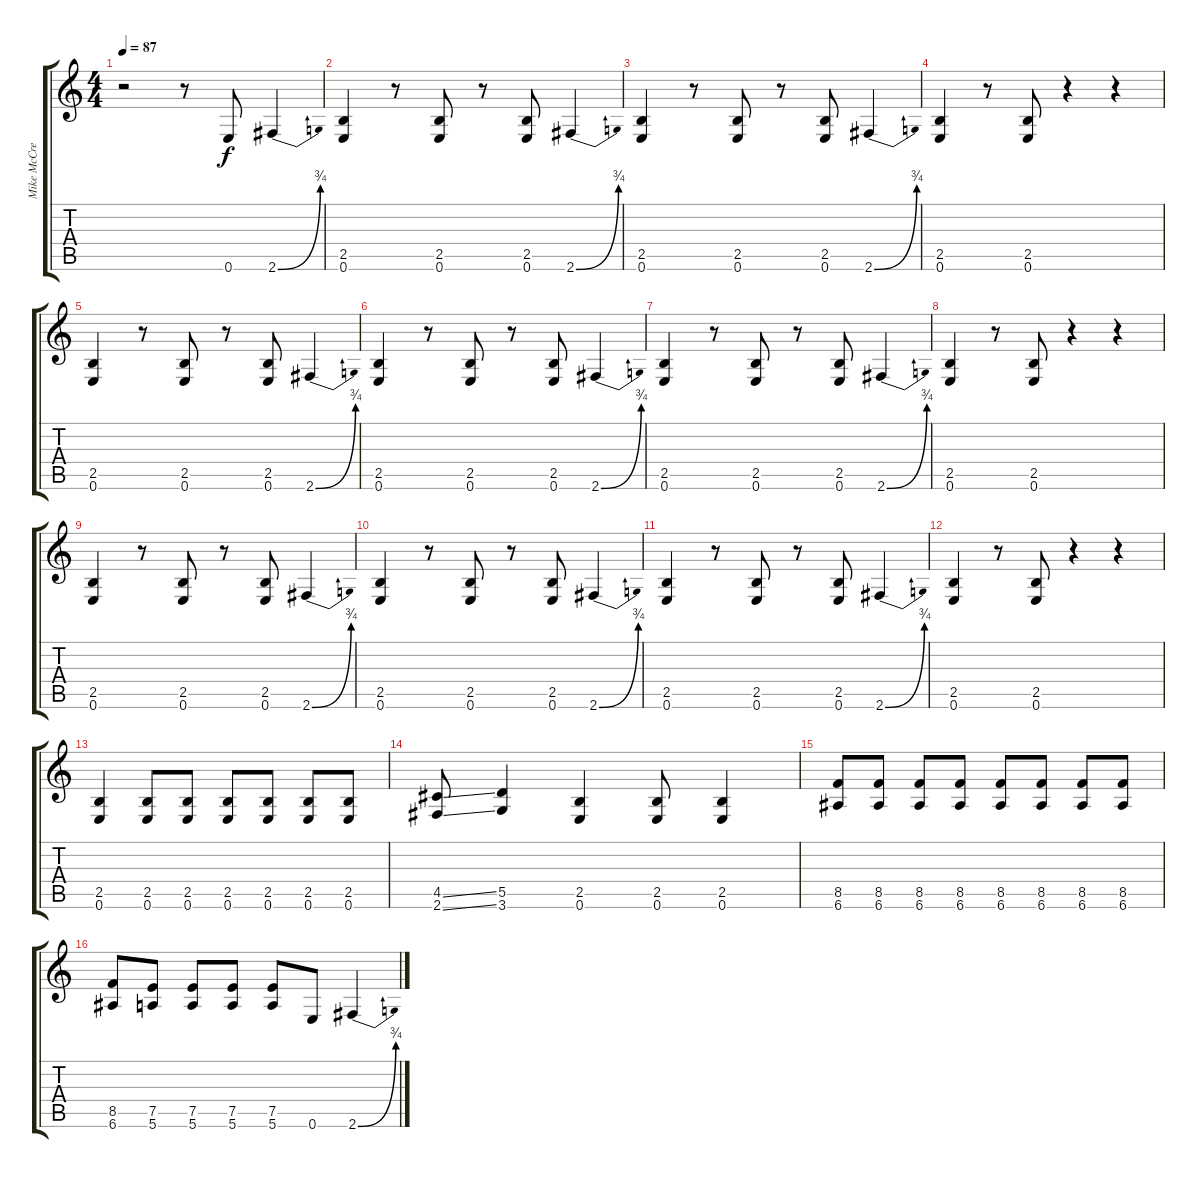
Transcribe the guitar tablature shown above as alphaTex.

\track ("Mike McCready" "Mike McCre") {instrument distortionguitar}
\staff {score tabs}
\tuning (E4 B3 G3 D3 A2 E2) {hide}
\ts (4 4)
\tempo 87
\clef g2
\ks c
r.2{dy f} r.8 0.6.8 2.6{be (bend 0 0 60 3)}.4 |
(2.5 0.6).4 r.8 (2.5 0.6).8 r.8 (2.5 0.6).8 2.6{be (bend 0 0 60 3)}.4 |
(2.5 0.6).4 r.8 (2.5 0.6).8 r.8 (2.5 0.6).8 2.6{be (bend 0 0 60 3)}.4 |
(2.5 0.6).4 r.8 (2.5 0.6).8 r.4 r.4 |
(2.5 0.6).4 r.8 (2.5 0.6).8 r.8 (2.5 0.6).8 2.6{be (bend 0 0 60 3)}.4 |
(2.5 0.6).4 r.8 (2.5 0.6).8 r.8 (2.5 0.6).8 2.6{be (bend 0 0 60 3)}.4 |
(2.5 0.6).4 r.8 (2.5 0.6).8 r.8 (2.5 0.6).8 2.6{be (bend 0 0 60 3)}.4 |
(2.5 0.6).4 r.8 (2.5 0.6).8 r.4 r.4 |
(2.5 0.6).4 r.8 (2.5 0.6).8 r.8 (2.5 0.6).8 2.6{be (bend 0 0 60 3)}.4 |
(2.5 0.6).4 r.8 (2.5 0.6).8 r.8 (2.5 0.6).8 2.6{be (bend 0 0 60 3)}.4 |
(2.5 0.6).4 r.8 (2.5 0.6).8 r.8 (2.5 0.6).8 2.6{be (bend 0 0 60 3)}.4 |
(2.5 0.6).4 r.8 (2.5 0.6).8 r.4 r.4 |
(2.5 0.6).4 (2.5 0.6).8 (2.5 0.6).8 (2.5 0.6).8 (2.5 0.6).8 (2.5 0.6).8 (2.5 0.6).8 |
(4.5{ss} 2.6{ss}).8 (5.5 3.6).4 (2.5 0.6).4 (2.5 0.6).8 (2.5 0.6).4 |
(8.5 6.6).8 (8.5 6.6).8 (8.5 6.6).8 (8.5 6.6).8 (8.5 6.6).8 (8.5 6.6).8 (8.5 6.6).8 (8.5 6.6).8 |
(8.5 6.6).8 (7.5 5.6).8 (7.5 5.6).8 (7.5 5.6).8 (7.5 5.6).8 0.6.8 2.6{be (bend 0 0 60 3)}.4
